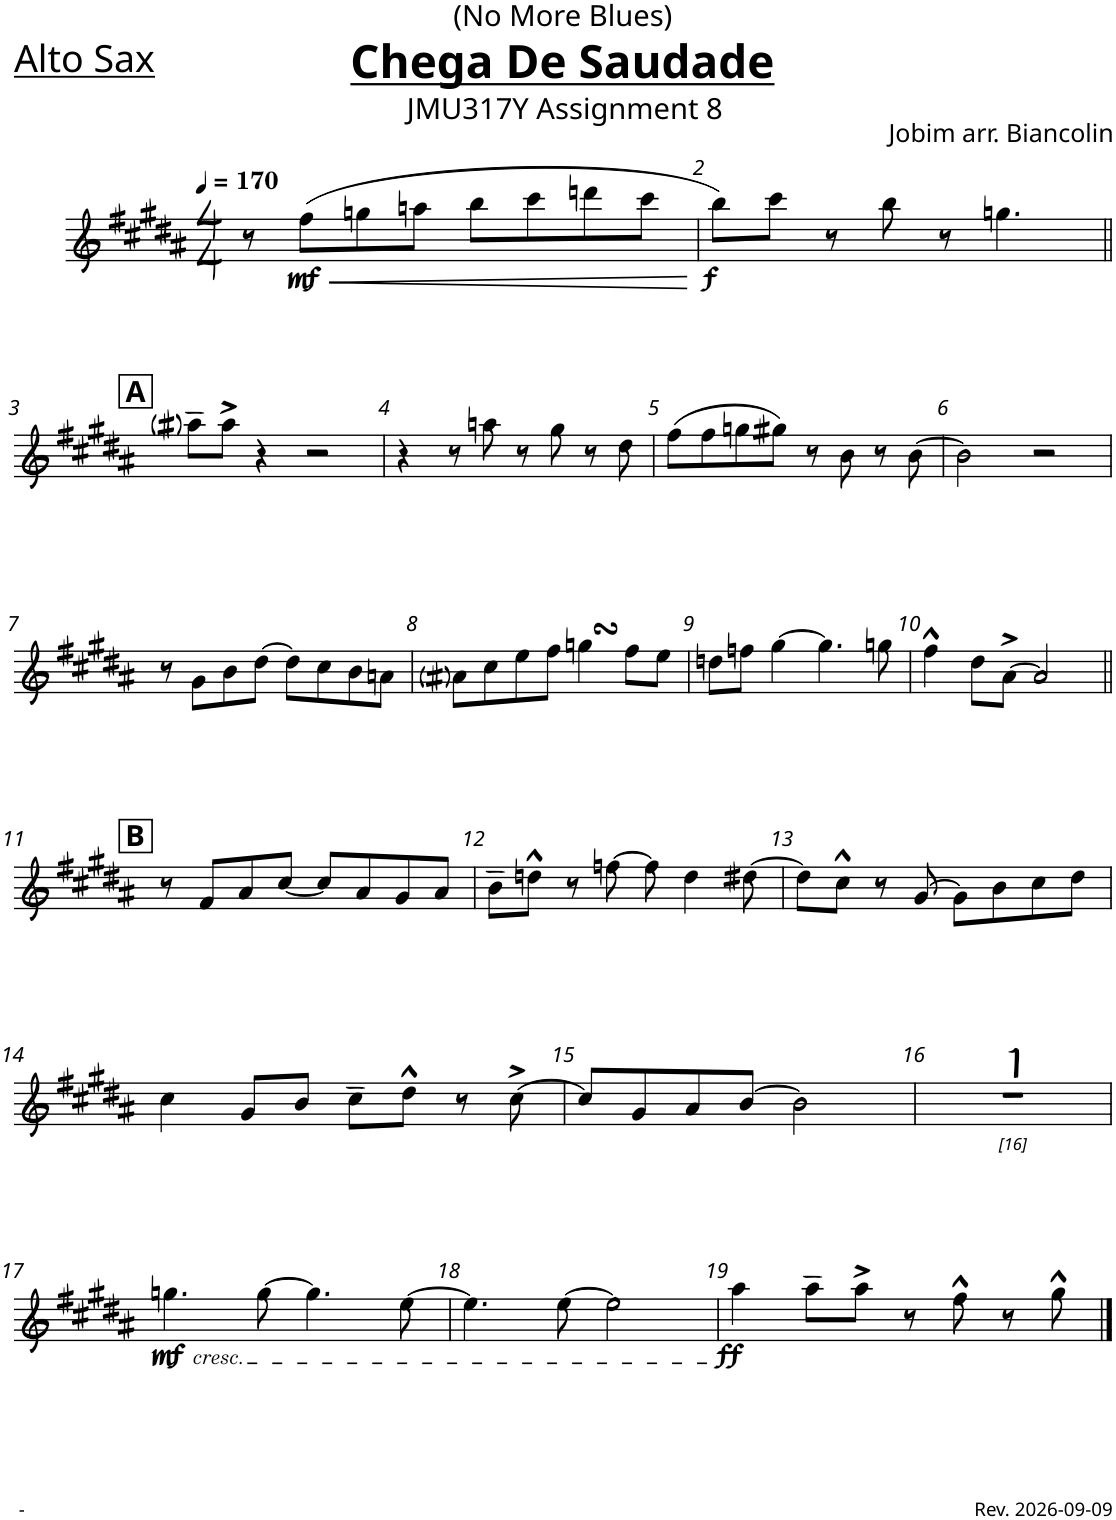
**kern	**dynam
*part1	*part1
*staff1	*staff1
*I"Alto Sax	*
*I'Alto	*
*clefG2	*
*Trd5c9	*
*k[f#c#g#d#a#]	*
*M4/4	*
*MM170	*
=1	=1
8r	.
!	!LO:HP:b
!	!LO:DY:n=1:b
(8ff#\L	< mf
8ggn\	.
8aan\J	.
8bb\L	.
8ccc#\	.
8dddn\	.
8ccc#\J	.
.	[
=2	=2
!	!LO:DY:b
8bb\L)	f
8ccc#\J	.
8r	.
8bb\	.
8r	.
4.ggn\	.
!!LO:LB:g=z
!!LO:REH:place=s1:a:B:cj:fs=14:t=A
=3||	=3||
8aa#i~\L	.
8aa#^\J	.
4r	.
2r	.
=4	=4
4r	.
8r	.
8aan\	.
8r	.
8gg#\	.
8r	.
8dd#\	.
=5	=5
(8ff#\L	.
8ff#\	.
8ggn\	.
8gg#X\J)	.
8r	.
8b\	.
8r	.
[8b\	.
=6	=6
2b\]	.
2r	.
!!LO:LB:g=z
=7	=7
8r	.
8g#\L	.
8b\	.
[8dd#\J	.
8dd#\L]	.
8cc#\	.
8b\	.
8an\J	.
=8	=8
8a#i\L	.
8cc#\	.
8ee\	.
8ff#\J	.
4ggnsSSs\	.
8ff#\L	.
8ee\J	.
=9	=9
8ddn\L	.
8ffn\J	.
[4gg#\	.
4.gg#\]	.
8ggn\	.
=10	=10
4ff#^^\	.
8dd#\L	.
[8a#^\J	.
2a#/]	.
!!LO:LB:g=z
!!LO:REH:place=s1:a:B:cj:fs=14:t=B
=11||	=11||
8r	.
8f#/L	.
8a#/	.
[8cc#/J	.
8cc#/L]	.
8a#/	.
8g#/	.
8a#/J	.
=12	=12
8b~\L	.
8ddn^^\J	.
8r	.
[8ffn\	.
8ff\]	.
4dd\	.
[8dd#X\	.
=13	=13
8dd#\L]	.
8cc#^^\J	.
8r	.
[8g#/	.
8g#\L]	.
8b\	.
8cc#\	.
8dd#\J	.
!!LO:LB:g=z
=14	=14
4cc#\	.
8g#/L	.
8b/J	.
8cc#~\L	.
8dd#^^\J	.
8r	.
[8cc#^\	.
=15	=15
8cc#/L]	.
8g#/	.
8a#/	.
[8b/J	.
2b\]	.
=16	=16
1r	.
!!LO:LB:g=z
=17	=17
!LO:TX:b:i:t=cresc.	!
!	!LO:DY:b
4.ggn\	mf
[8gg\	.
4.gg\]	.
[8ee\	.
=18	=18
4.ee\]	.
[8ee\	.
2ee\]	.
=19	=19
!	!LO:DY:b
4aa#\	ff
8aa#~\L	.
8aa#^\J	.
8r	.
8ff#^^\	.
8r	.
8gg#^^\	.
==	==
*-	*-
